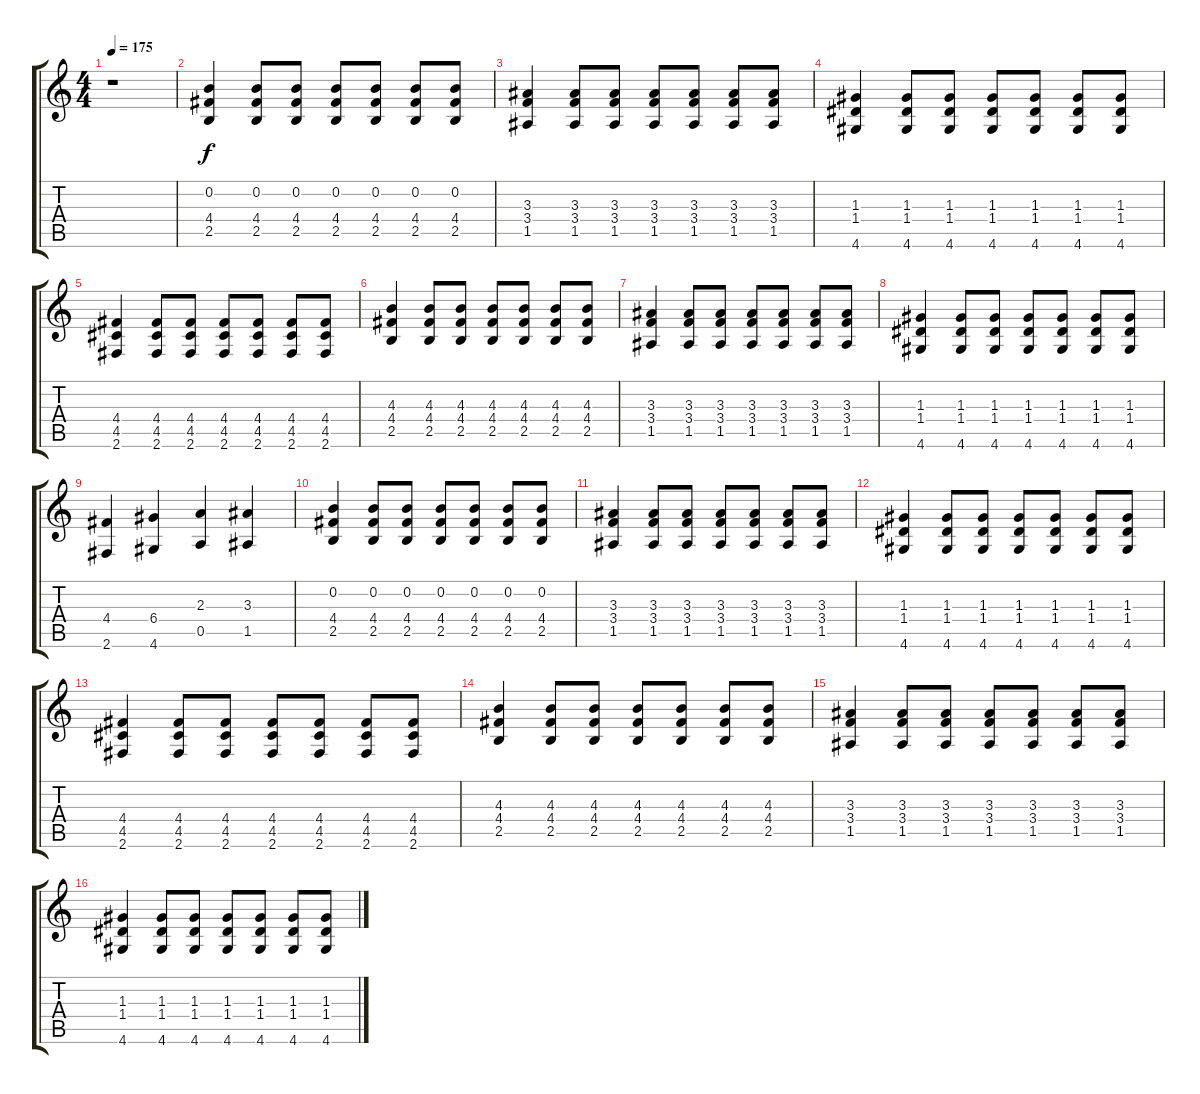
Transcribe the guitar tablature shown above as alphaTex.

\track "" {instrument acousticguitarsteel}
\staff {score tabs}
\tuning (E4 B3 G3 D3 A2 E2) {hide}
\ts (4 4)
\tempo 175
\clef g2
\ks c
r.1{dy f} |
(0.2 4.4 2.5).4 (0.2 4.4 2.5).8 (0.2 4.4 2.5).8 (0.2 4.4 2.5).8 (0.2 4.4 2.5).8 (0.2 4.4 2.5).8 (0.2 4.4 2.5).8 |
(3.3 3.4 1.5).4 (3.3 3.4 1.5).8 (3.3 3.4 1.5).8 (3.3 3.4 1.5).8 (3.3 3.4 1.5).8 (3.3 3.4 1.5).8 (3.3 3.4 1.5).8 |
(1.3 1.4 4.6).4 (1.3 1.4 4.6).8 (1.3 1.4 4.6).8 (1.3 1.4 4.6).8 (1.3 1.4 4.6).8 (1.3 1.4 4.6).8 (1.3 1.4 4.6).8 |
(4.4 4.5 2.6).4 (4.4 4.5 2.6).8 (4.4 4.5 2.6).8 (4.4 4.5 2.6).8 (4.4 4.5 2.6).8 (4.4 4.5 2.6).8 (4.4 4.5 2.6).8 |
(4.3 4.4 2.5).4 (4.3 4.4 2.5).8 (4.3 4.4 2.5).8 (4.3 4.4 2.5).8 (4.3 4.4 2.5).8 (4.3 4.4 2.5).8 (4.3 4.4 2.5).8 |
(3.3 3.4 1.5).4 (3.3 3.4 1.5).8 (3.3 3.4 1.5).8 (3.3 3.4 1.5).8 (3.3 3.4 1.5).8 (3.3 3.4 1.5).8 (3.3 3.4 1.5).8 |
(1.3 1.4 4.6).4 (1.3 1.4 4.6).8 (1.3 1.4 4.6).8 (1.3 1.4 4.6).8 (1.3 1.4 4.6).8 (1.3 1.4 4.6).8 (1.3 1.4 4.6).8 |
(4.4 2.6).4 (6.4 4.6).4 (2.3 0.5).4 (3.3 1.5).4 |
(0.2 4.4 2.5).4 (0.2 4.4 2.5).8 (0.2 4.4 2.5).8 (0.2 4.4 2.5).8 (0.2 4.4 2.5).8 (0.2 4.4 2.5).8 (0.2 4.4 2.5).8 |
(3.3 3.4 1.5).4 (3.3 3.4 1.5).8 (3.3 3.4 1.5).8 (3.3 3.4 1.5).8 (3.3 3.4 1.5).8 (3.3 3.4 1.5).8 (3.3 3.4 1.5).8 |
(1.3 1.4 4.6).4 (1.3 1.4 4.6).8 (1.3 1.4 4.6).8 (1.3 1.4 4.6).8 (1.3 1.4 4.6).8 (1.3 1.4 4.6).8 (1.3 1.4 4.6).8 |
(4.4 4.5 2.6).4 (4.4 4.5 2.6).8 (4.4 4.5 2.6).8 (4.4 4.5 2.6).8 (4.4 4.5 2.6).8 (4.4 4.5 2.6).8 (4.4 4.5 2.6).8 |
(4.3 4.4 2.5).4 (4.3 4.4 2.5).8 (4.3 4.4 2.5).8 (4.3 4.4 2.5).8 (4.3 4.4 2.5).8 (4.3 4.4 2.5).8 (4.3 4.4 2.5).8 |
(3.3 3.4 1.5).4 (3.3 3.4 1.5).8 (3.3 3.4 1.5).8 (3.3 3.4 1.5).8 (3.3 3.4 1.5).8 (3.3 3.4 1.5).8 (3.3 3.4 1.5).8 |
(1.3 1.4 4.6).4 (1.3 1.4 4.6).8 (1.3 1.4 4.6).8 (1.3 1.4 4.6).8 (1.3 1.4 4.6).8 (1.3 1.4 4.6).8 (1.3 1.4 4.6).8
